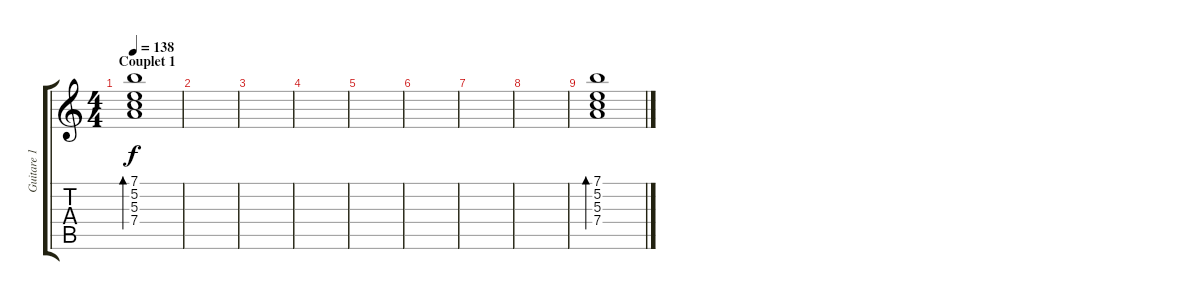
\track ("Guitare 1" "Guitare 1") {instrument electricguitarjazz}
\staff {score tabs}
\tuning (E4 B3 G3 D3 A2 E2) {hide}
\ts (4 4)
\section ("" "Couplet 1")
\tempo 138
\clef g2
\ks c
(7.1 5.2 5.3 7.4).1{bd 240 dy f} |
|
|
|
|
|
|
|
(7.1 5.2 5.3 7.4).1{bd 240}
